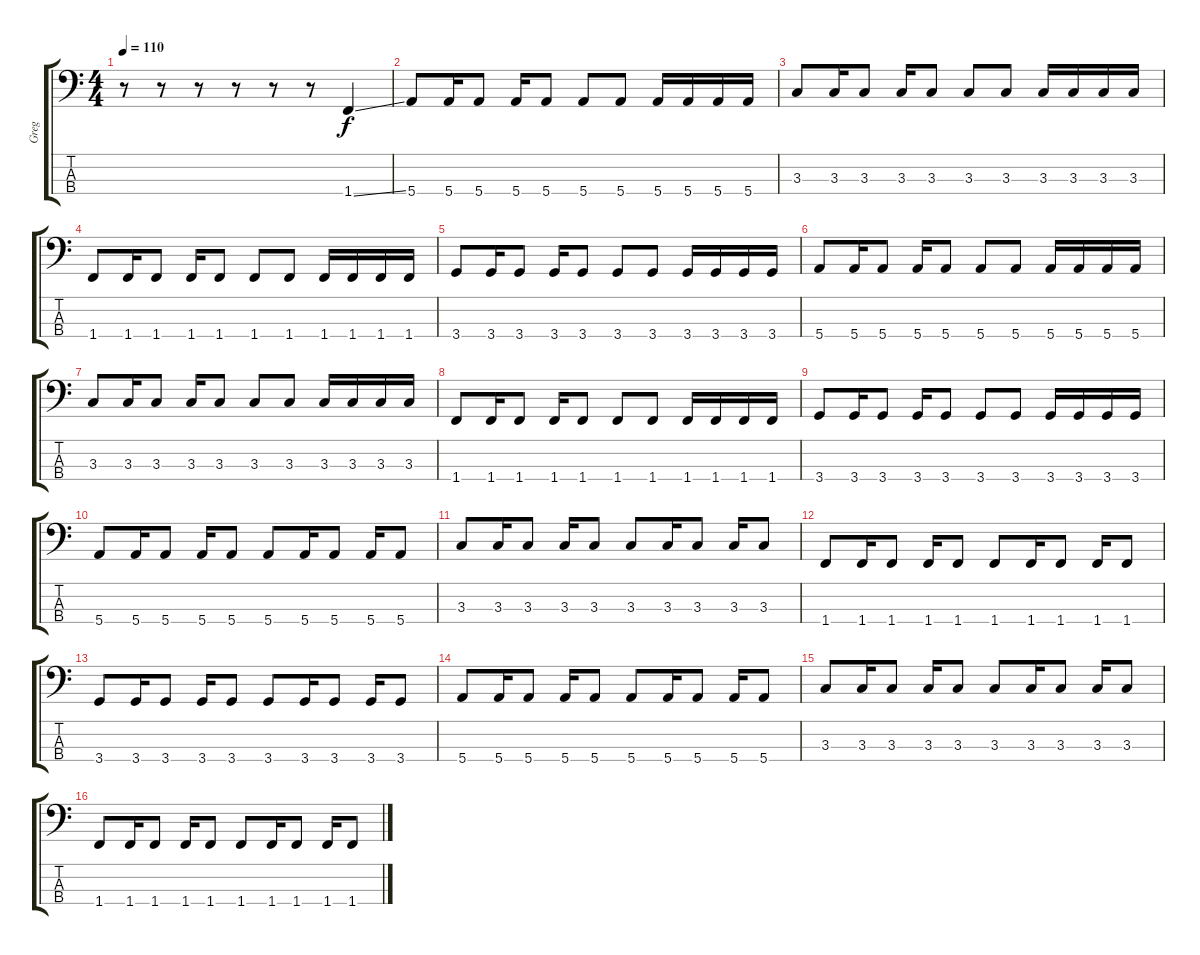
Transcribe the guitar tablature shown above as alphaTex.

\track ("Greg" "Greg") {instrument electricbassfinger}
\staff {score tabs}
\tuning (G2 D2 A1 E1) {hide}
\ts (4 4)
\tempo 110
\clef f4
\ks c
r.8{dy f instrument electricbassfinger} r.8 r.8 r.8 r.8 r.8 1.4{ss}.4 |
5.4.8 5.4.16 5.4.8 5.4.16 5.4.8 5.4.8 5.4.8 5.4.16 5.4.16 5.4.16 5.4.16 |
3.3.8 3.3.16 3.3.8 3.3.16 3.3.8 3.3.8 3.3.8 3.3.16 3.3.16 3.3.16 3.3.16 |
1.4.8 1.4.16 1.4.8 1.4.16 1.4.8 1.4.8 1.4.8 1.4.16 1.4.16 1.4.16 1.4.16 |
3.4.8 3.4.16 3.4.8 3.4.16 3.4.8 3.4.8 3.4.8 3.4.16 3.4.16 3.4.16 3.4.16 |
5.4.8 5.4.16 5.4.8 5.4.16 5.4.8 5.4.8 5.4.8 5.4.16 5.4.16 5.4.16 5.4.16 |
3.3.8 3.3.16 3.3.8 3.3.16 3.3.8 3.3.8 3.3.8 3.3.16 3.3.16 3.3.16 3.3.16 |
1.4.8 1.4.16 1.4.8 1.4.16 1.4.8 1.4.8 1.4.8 1.4.16 1.4.16 1.4.16 1.4.16 |
3.4.8 3.4.16 3.4.8 3.4.16 3.4.8 3.4.8 3.4.8 3.4.16 3.4.16 3.4.16 3.4.16 |
5.4.8 5.4.16 5.4.8 5.4.16 5.4.8 5.4.8 5.4.16 5.4.8 5.4.16 5.4.8 |
3.3.8 3.3.16 3.3.8 3.3.16 3.3.8 3.3.8 3.3.16 3.3.8 3.3.16 3.3.8 |
1.4.8 1.4.16 1.4.8 1.4.16 1.4.8 1.4.8 1.4.16 1.4.8 1.4.16 1.4.8 |
3.4.8 3.4.16 3.4.8 3.4.16 3.4.8 3.4.8 3.4.16 3.4.8 3.4.16 3.4.8 |
5.4.8 5.4.16 5.4.8 5.4.16 5.4.8 5.4.8 5.4.16 5.4.8 5.4.16 5.4.8 |
3.3.8 3.3.16 3.3.8 3.3.16 3.3.8 3.3.8 3.3.16 3.3.8 3.3.16 3.3.8 |
1.4.8 1.4.16 1.4.8 1.4.16 1.4.8 1.4.8 1.4.16 1.4.8 1.4.16 1.4.8
